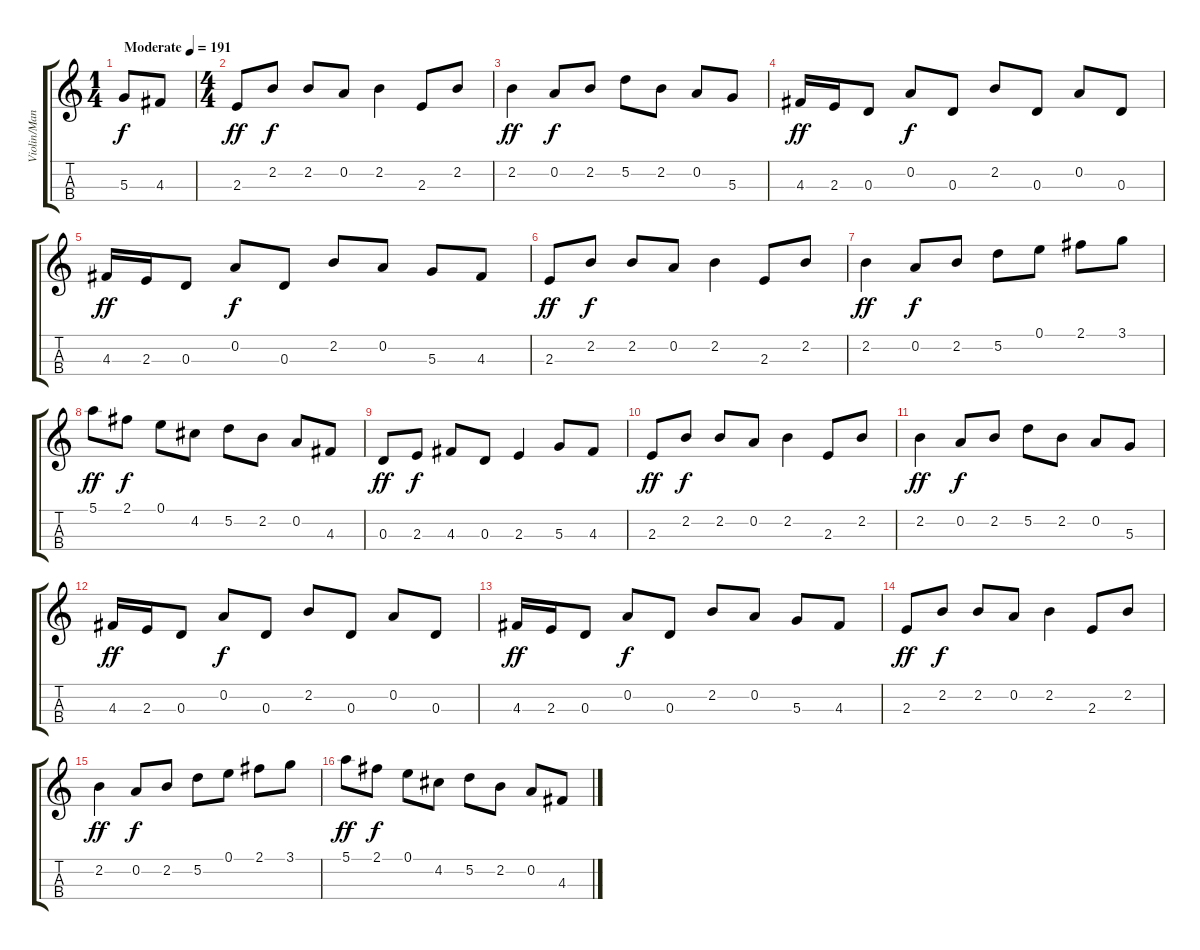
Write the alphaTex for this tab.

\track ("Violin/Mandolin" "Violin/Man") {instrument flute}
\staff {score tabs}
\tuning (E5 A4 D4 G3) {hide}
\ts (1 4)
\tempo (191 "Moderate")
\clef g2
\ks c
5.3.8{dy f instrument flute} 4.3.8 |
\ts (4 4)
2.3.8{dy ff} 2.2.8{dy f} 2.2.8 0.2.8 2.2.4 2.3.8 2.2.8 |
2.2.4{dy ff} 0.2.8{dy f} 2.2.8 5.2.8 2.2.8 0.2.8 5.3.8 |
4.3.16{dy ff} 2.3.16 0.3.8 0.2.8{dy f} 0.3.8 2.2.8 0.3.8 0.2.8 0.3.8 |
4.3.16{dy ff} 2.3.16 0.3.8 0.2.8{dy f} 0.3.8 2.2.8 0.2.8 5.3.8 4.3.8 |
2.3.8{dy ff} 2.2.8{dy f} 2.2.8 0.2.8 2.2.4 2.3.8 2.2.8 |
2.2.4{dy ff} 0.2.8{dy f} 2.2.8 5.2.8 0.1.8 2.1.8 3.1.8 |
5.1.8{dy ff} 2.1.8{dy f} 0.1.8 4.2.8 5.2.8 2.2.8 0.2.8 4.3.8 |
0.3.8{dy ff} 2.3.8{dy f} 4.3.8 0.3.8 2.3.4 5.3.8 4.3.8 |
2.3.8{dy ff} 2.2.8{dy f} 2.2.8 0.2.8 2.2.4 2.3.8 2.2.8 |
2.2.4{dy ff} 0.2.8{dy f} 2.2.8 5.2.8 2.2.8 0.2.8 5.3.8 |
4.3.16{dy ff} 2.3.16 0.3.8 0.2.8{dy f} 0.3.8 2.2.8 0.3.8 0.2.8 0.3.8 |
4.3.16{dy ff} 2.3.16 0.3.8 0.2.8{dy f} 0.3.8 2.2.8 0.2.8 5.3.8 4.3.8 |
2.3.8{dy ff} 2.2.8{dy f} 2.2.8 0.2.8 2.2.4 2.3.8 2.2.8 |
2.2.4{dy ff} 0.2.8{dy f} 2.2.8 5.2.8 0.1.8 2.1.8 3.1.8 |
5.1.8{dy ff} 2.1.8{dy f} 0.1.8 4.2.8 5.2.8 2.2.8 0.2.8 4.3.8
